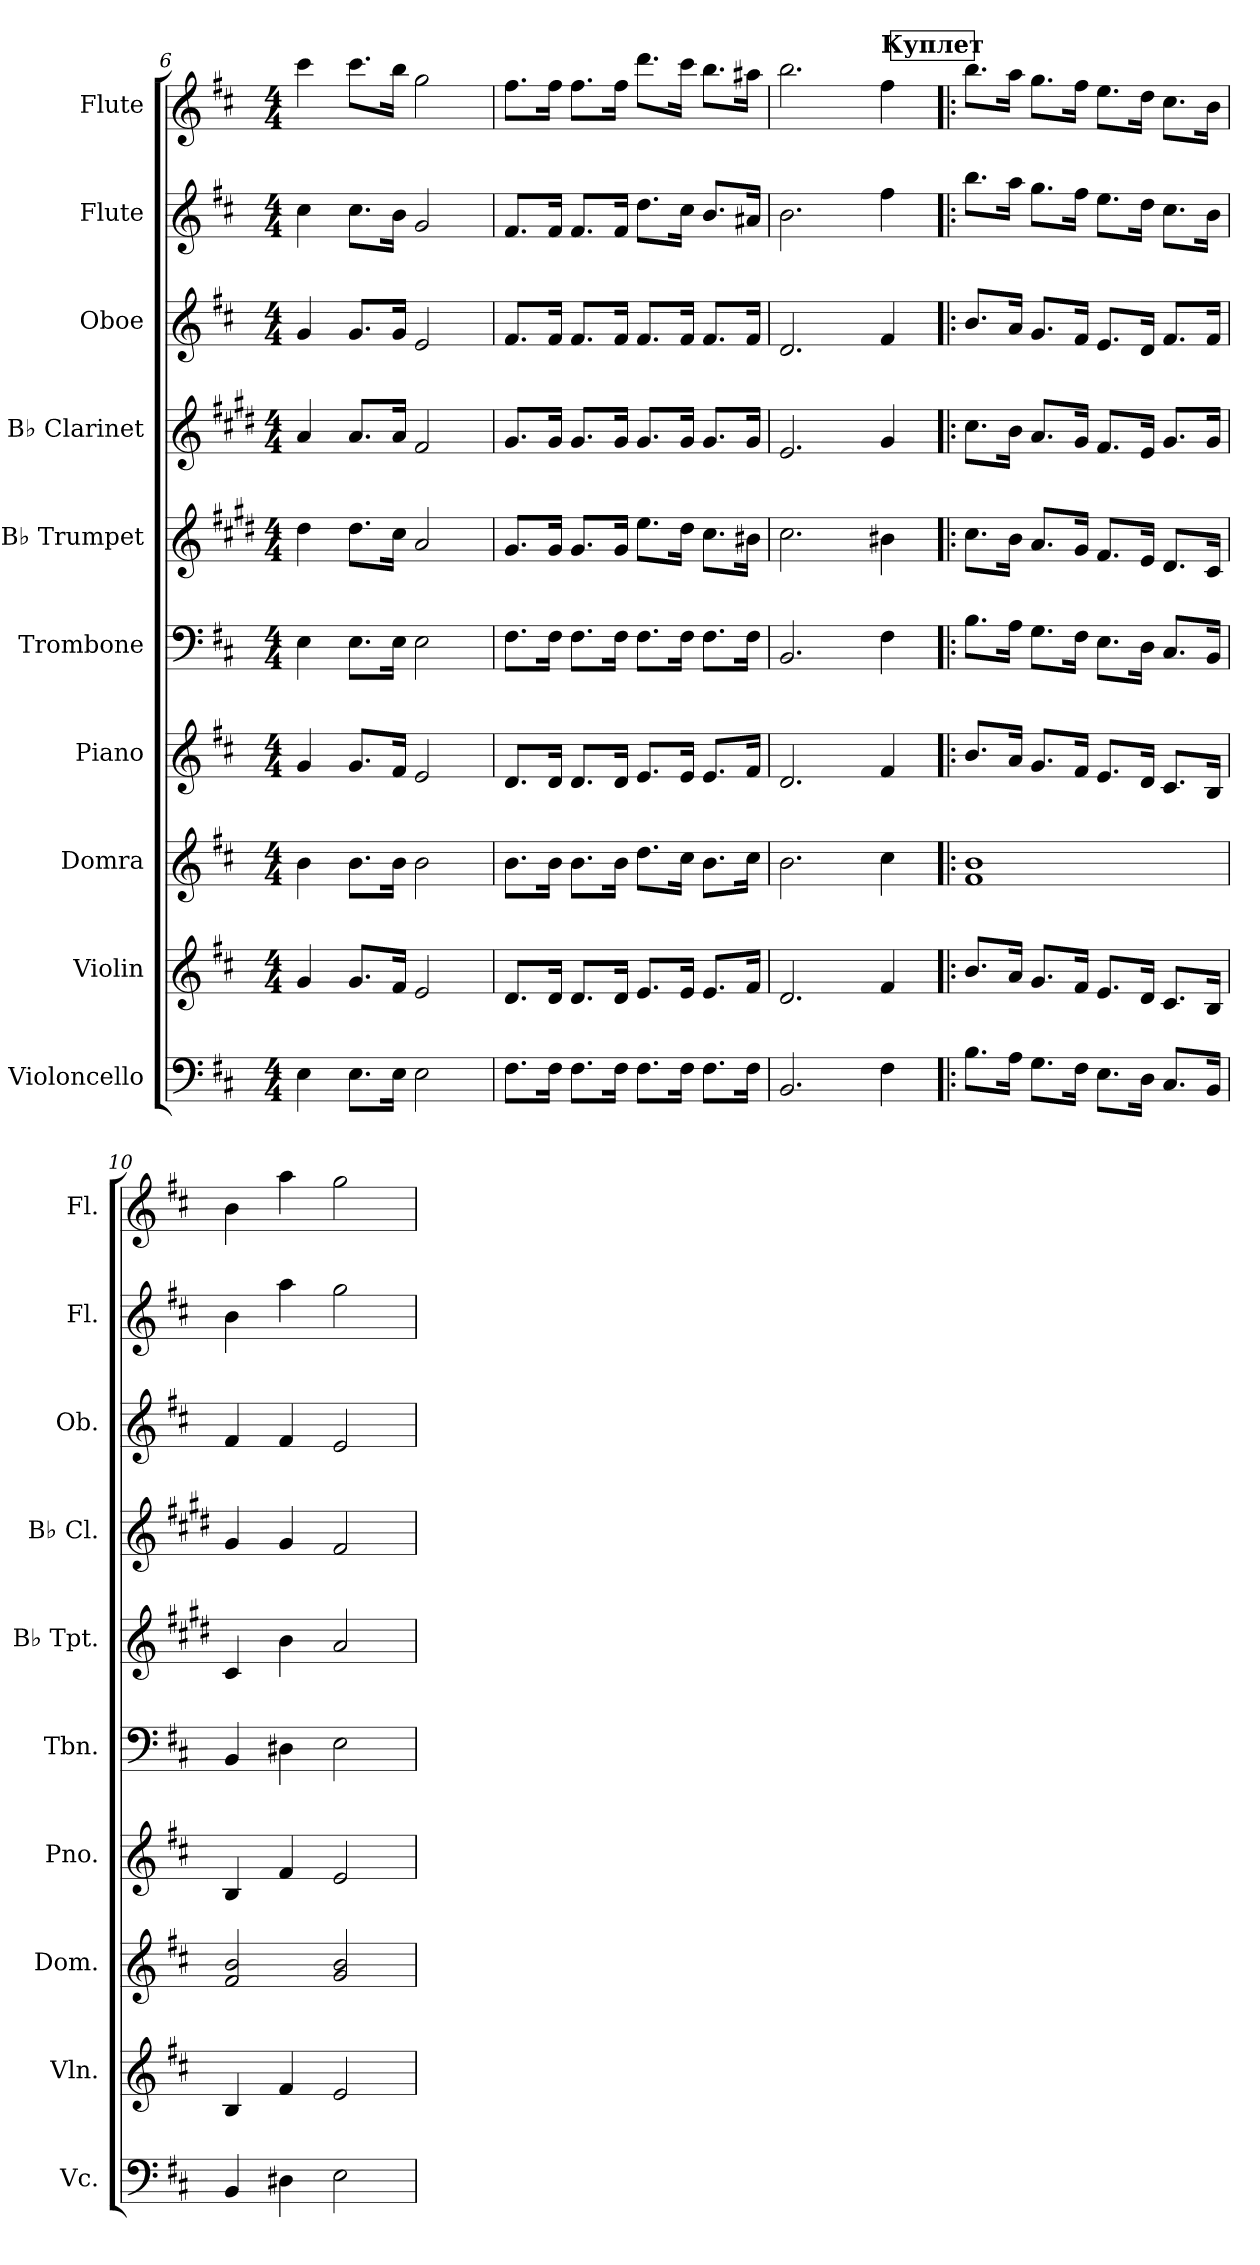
**kern	**kern	**kern	**kern	**kern	**kern	**kern	**kern	**kern	**kern
*part10	*part9	*part8	*part7	*part6	*part5	*part4	*part3	*part2	*part1
*staff10	*staff9	*staff8	*staff7	*staff6	*staff5	*staff4	*staff3	*staff2	*staff1
*I"Violoncello	*I"Violin	*I"Domra	*I"Piano	*I"Trombone	*I"B♭ Trumpet	*I"B♭ Clarinet	*I"Oboe	*I"Flute	*I"Flute
*I'Vc.	*I'Vln.	*I'Dom.	*I'Pno.	*I'Tbn.	*I'B♭ Tpt.	*I'B♭ Cl.	*I'Ob.	*I'Fl.	*I'Fl.
*clefF4	*clefG2	*clefG2	*clefG2	*clefF4	*clefG2	*clefG2	*clefG2	*clefG2	*clefG2
*	*	*	*	*	*ITrd1c2	*ITrd1c2	*	*	*
*k[f#c#]	*k[f#c#]	*k[f#c#]	*k[f#c#]	*k[f#c#]	*k[f#c#]	*k[f#c#]	*k[f#c#]	*k[f#c#]	*k[f#c#]
*M4/4	*M4/4	*M4/4	*M4/4	*M4/4	*M4/4	*M4/4	*M4/4	*M4/4	*M4/4
=6	=6	=6	=6	=6	=6	=6	=6	=6	=6
4E\	4g/	4b\	4g/	4E\	4cc#\	4g/	4g/	4cc#\	4ccc#\
8.E\L	8.g/L	8.b\L	8.g/L	8.E\L	8.cc#\L	8.g/L	8.g/L	8.cc#\L	8.ccc#\L
16E\Jk	16f#/Jk	16b\Jk	16f#/Jk	16E\Jk	16b\Jk	16g/Jk	16g/Jk	16b\Jk	16bb\Jk
2E\	2e/	2b\	2e/	2E\	2g/	2e/	2e/	2g/	2gg\
=7	=7	=7	=7	=7	=7	=7	=7	=7	=7
8.F#\L	8.d/L	8.b\L	8.d/L	8.F#\L	8.f#/L	8.f#/L	8.f#/L	8.f#/L	8.ff#\L
16F#\Jk	16d/Jk	16b\Jk	16d/Jk	16F#\Jk	16f#/Jk	16f#/Jk	16f#/Jk	16f#/Jk	16ff#\Jk
8.F#\L	8.d/L	8.b\L	8.d/L	8.F#\L	8.f#/L	8.f#/L	8.f#/L	8.f#/L	8.ff#\L
16F#\Jk	16d/Jk	16b\Jk	16d/Jk	16F#\Jk	16f#/Jk	16f#/Jk	16f#/Jk	16f#/Jk	16ff#\Jk
8.F#\L	8.e/L	8.dd\L	8.e/L	8.F#\L	8.dd\L	8.f#/L	8.f#/L	8.dd\L	8.ddd\L
16F#\Jk	16e/Jk	16cc#\Jk	16e/Jk	16F#\Jk	16cc#\Jk	16f#/Jk	16f#/Jk	16cc#\Jk	16ccc#\Jk
8.F#\L	8.e/L	8.b\L	8.e/L	8.F#\L	8.b\L	8.f#/L	8.f#/L	8.b/L	8.bb\L
16F#\Jk	16f#/Jk	16cc#\Jk	16f#/Jk	16F#\Jk	16a#X\Jk	16f#/Jk	16f#/Jk	16a#X/Jk	16aa#X\Jk
=8	=8	=8	=8	=8	=8	=8	=8	=8	=8
2.BB/	2.d/	2.b\	2.d/	2.BB/	2.b\	2.d/	2.d/	2.b\	2.bb\
4F#\	4f#/	4cc#\	4f#/	4F#\	4a#X\	4f#/	4f#/	4ff#\	4ff#\
!!LO:PB:g=z
!!LO:REH:place=s1:a:B:fs=14:t=Куплет
=9!|:	=9!|:	=9!|:	=9!|:	=9!|:	=9!|:	=9!|:	=9!|:	=9!|:	=9!|:
8.B\L	8.b/L	1f# 1b	8.b/L	8.B\L	8.b\L	8.b\L	8.b/L	8.bb\L	8.bb\L
16A\Jk	16a/Jk	.	16a/Jk	16A\Jk	16a\Jk	16a\Jk	16a/Jk	16aa\Jk	16aa\Jk
8.G\L	8.g/L	.	8.g/L	8.G\L	8.g/L	8.g/L	8.g/L	8.gg\L	8.gg\L
16F#\Jk	16f#/Jk	.	16f#/Jk	16F#\Jk	16f#/Jk	16f#/Jk	16f#/Jk	16ff#\Jk	16ff#\Jk
8.E\L	8.e/L	.	8.e/L	8.E\L	8.e/L	8.e/L	8.e/L	8.ee\L	8.ee\L
16D\Jk	16d/Jk	.	16d/Jk	16D\Jk	16d/Jk	16d/Jk	16d/Jk	16dd\Jk	16dd\Jk
8.C#/L	8.c#/L	.	8.c#/L	8.C#/L	8.c#/L	8.f#/L	8.f#/L	8.cc#\L	8.cc#\L
16BB/Jk	16B/Jk	.	16B/Jk	16BB/Jk	16B/Jk	16f#/Jk	16f#/Jk	16b\Jk	16b\Jk
=10	=10	=10	=10	=10	=10	=10	=10	=10	=10
4BB/	4B/	2f#/ 2b/	4B/	4BB/	4B/	4f#/	4f#/	4b\	4b\
4D#X\	4f#/	.	4f#/	4D#X\	4a\	4f#/	4f#/	4aa\	4aa\
2E\	2e/	2g/ 2b/	2e/	2E\	2g/	2e/	2e/	2gg\	2gg\
=	=	=	=	=	=	=	=	=	=
*-	*-	*-	*-	*-	*-	*-	*-	*-	*-
